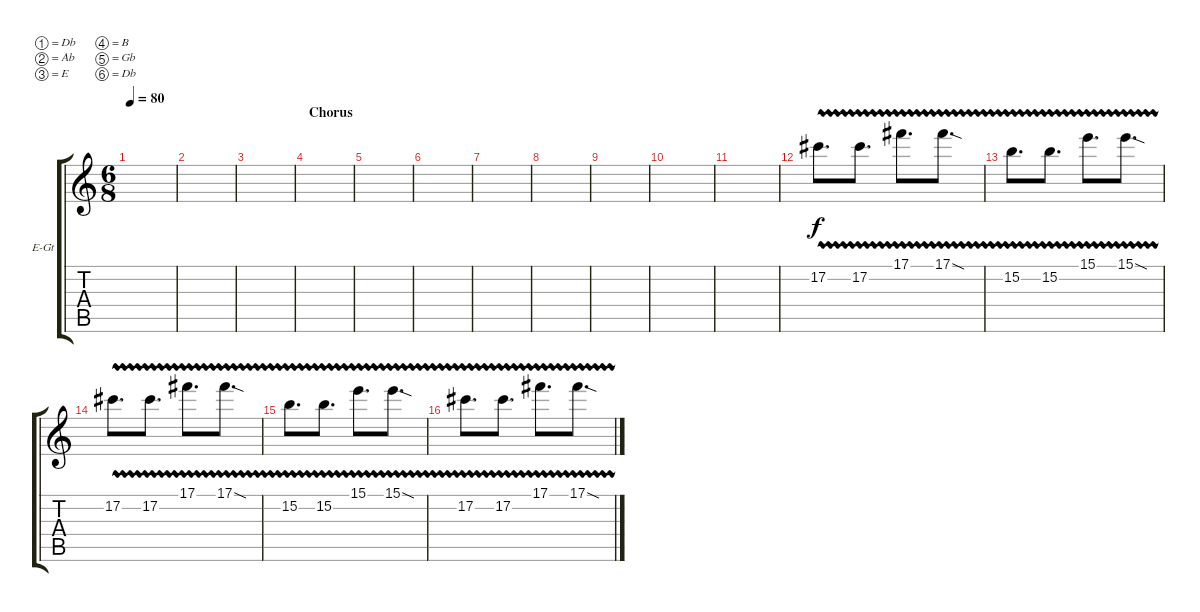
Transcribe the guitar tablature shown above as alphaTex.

\defaultSystemsLayout 4
\bracketExtendMode groupsimilarinstruments
\firstSystemTrackNameOrientation horizontal
\otherSystemsTrackNameOrientation horizontal
\track ("Electric Guitar" "E-Gt") {instrument overdrivenguitar}
\staff {score tabs}
\tuning (Db4 Ab3 E3 B2 Gb2 Db2)
\ts (6 8)
\tempo 80
\clef g2
\scale
0.333333
\ks c
|
\scale
0.333333 |
\scale
0.333333 |
\section ("" "Chorus")
\scale
0.333333 |
\scale
0.333333 |
\scale
0.333333 |
\scale
0.333333 |
\scale
0.333333 |
|
|
|
17.2{vw}.8{d} 17.2{vw}.8{d} 17.1{vw}.8{d} 17.1{vw sod}.8{d} |
15.2{vw}.8{d} 15.2{vw}.8{d} 15.1{vw}.8{d} 15.1{vw sod}.8{d} |
17.2{vw}.8{d} 17.2{vw}.8{d} 17.1{vw}.8{d} 17.1{vw sod}.8{d} |
15.2{vw}.8{d} 15.2{vw}.8{d} 15.1{vw}.8{d} 15.1{vw sod}.8{d} |
17.2{vw}.8{d} 17.2{vw}.8{d} 17.1{vw}.8{d} 17.1{vw sod}.8{d}
